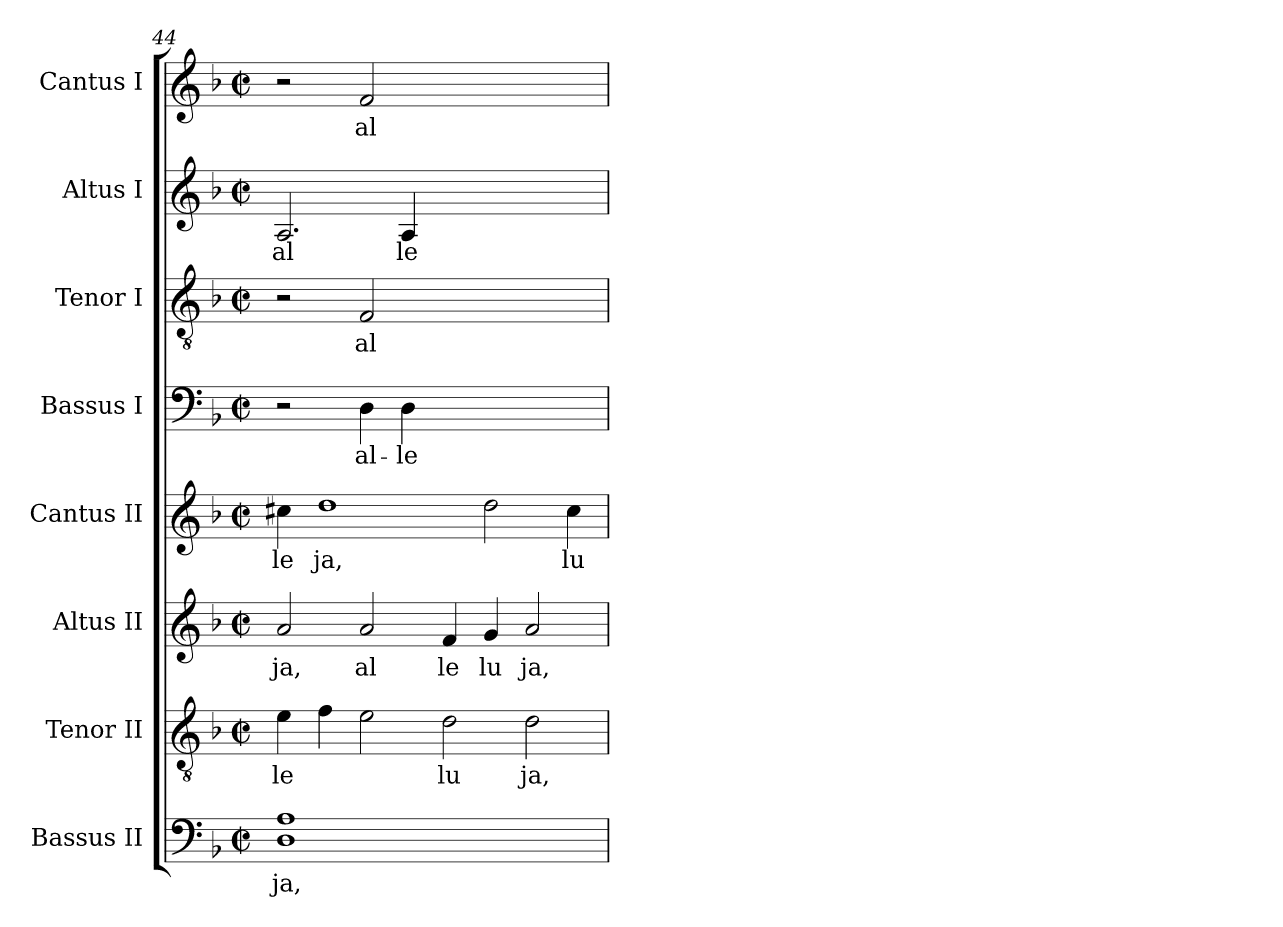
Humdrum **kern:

**kern	**text	**kern	**text	**kern	**text	**kern	**text	**kern	**text	**kern	**text	**kern	**text	**kern	**text
*part8	*part8	*part7	*part7	*part6	*part6	*part5	*part5	*part4	*part4	*part3	*part3	*part2	*part2	*part1	*part1
*staff8	*staff8	*staff7	*staff7	*staff6	*staff6	*staff5	*staff5	*staff4	*staff4	*staff3	*staff3	*staff2	*staff2	*staff1	*staff1
*I"Bassus II	*	*I"Tenor II	*	*I"Altus II	*	*I"Cantus II	*	*I"Bassus I	*	*I"Tenor I	*	*I"Altus I	*	*I"Cantus I	*
*clefF4	*	*clefGv2	*	*clefG2	*	*clefG2	*	*clefF4	*	*clefGv2	*	*clefG2	*	*clefG2	*
*k[b-]	*	*k[b-]	*	*k[b-]	*	*k[b-]	*	*k[b-]	*	*k[b-]	*	*k[b-]	*	*k[b-]	*
*F:	*	*F:	*	*F:	*	*F:	*	*F:	*	*F:	*	*F:	*	*F:	*
*M2/2	*	*M2/2	*	*M2/2	*	*M2/2	*	*M2/2	*	*M2/2	*	*M2/2	*	*M2/2	*
*met(c|)	*	*met(c|)	*	*met(c|)	*	*met(c|)	*	*met(c|)	*	*met(c|)	*	*met(c|)	*	*met(c|)	*
=44	=44	=44	=44	=44	=44	=44	=44	=44	=44	=44	=44	=44	=44	=44	=44
!	!LO:LY:b:cj	!	!LO:LY:b:cj	!	!LO:LY:b:cj	!	!LO:LY:b:cj	!	!	!	!	!	!LO:LY:b:cj	!	!
1A 1D	ja,	4e\	le	2a/	ja,	4cc#X\	le	2r	.	2r	.	2.A/	al	2r	.
!	!	!	!	!	!	!	!LO:LY:b:cj	!	!	!	!	!	!	!	!
.	.	4f\	.	.	.	1dd	ja,	.	.	.	.	.	.	.	.
!	!	!	!	!	!LO:LY:b:cj	!	!	!	!LO:LY:b:cj	!	!LO:LY:b:cj	!	!	!	!LO:LY:b:cj
.	.	2e\	.	2a/	al	.	.	4D\	al-	2F/	al	.	.	2f/	al
!	!	!	!	!	!	!	!	!	!LO:LY:b:cj	!	!	!	!LO:LY:b:cj	!	!
.	.	.	.	.	.	.	.	4D\	-le-	.	.	4A/	le	.	.
!	!	!	!LO:LY:b:cj	!	!LO:LY:b:cj	!	!	!	!	!	!	!	!	!	!
1ryy	.	2d\	lu	4f/	le	.	.	1ryy	.	1ryy	.	1ryy	.	1ryy	.
!	!	!	!	!	!LO:LY:b:cj	!	!	!	!	!	!	!	!	!	!
.	.	.	.	4g/	lu	2dd\	.	.	.	.	.	.	.	.	.
!	!	!	!LO:LY:b:cj	!	!LO:LY:b:cj	!	!	!	!	!	!	!	!	!	!
.	.	2d\	ja,	2a/	ja,	.	.	.	.	.	.	.	.	.	.
!	!	!	!	!	!	!	!LO:LY:b:cj	!	!	!	!	!	!	!	!
.	.	.	.	.	.	4cc#\	lu	.	.	.	.	.	.	.	.
=	=	=	=	=	=	=	=	=	=	=	=	=	=	=	=
*-	*-	*-	*-	*-	*-	*-	*-	*-	*-	*-	*-	*-	*-	*-	*-
